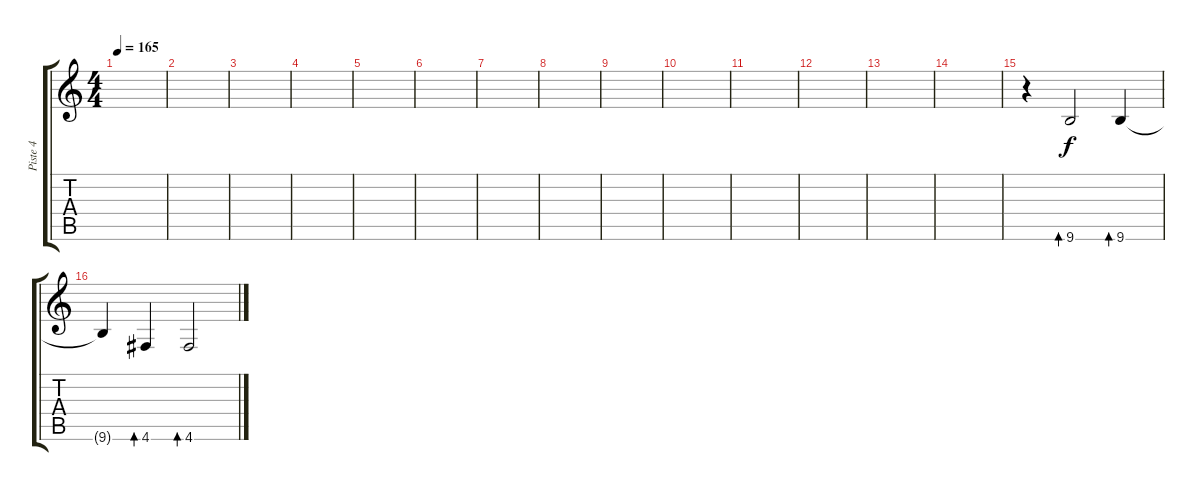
\track ("Piste 4" "Piste 4") {instrument electricbassfinger}
\staff {score tabs}
\tuning (E4 D4 A3 D3 A2 D2) {hide}
\ts (4 4)
\tempo 165
\clef g2
\ks c
|
|
|
|
|
|
|
|
|
|
|
|
|
|
r.4 9.6.2{bd 30} 9.6.4{bd 30} |
9.6{t}.4 4.6.4{bd 60} 4.6.2{bd 60}
